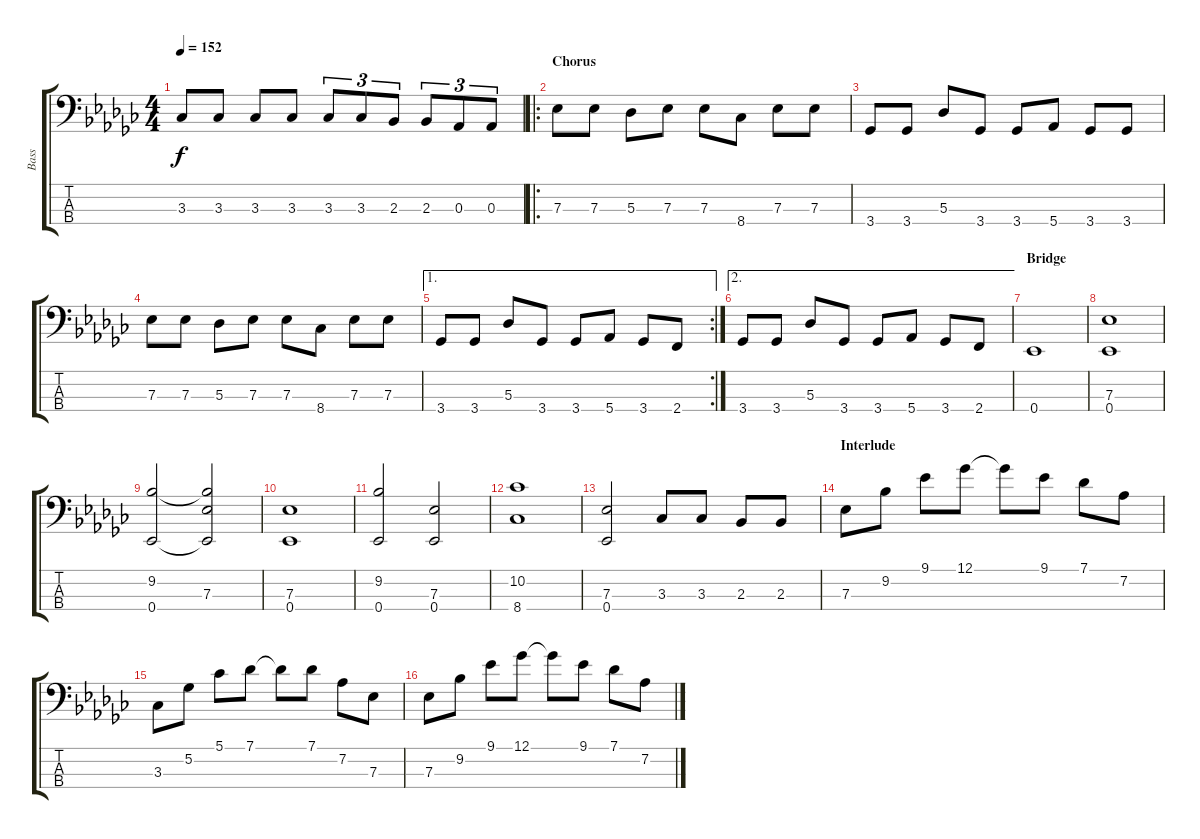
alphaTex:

\track ("Bass" "Bass") {instrument electricbasspick}
\staff {score tabs}
\tuning (Gb2 Db2 Ab1 Eb1) {hide}
\ts (4 4)
\tempo 152
\clef f4
\ks gb
3.3.8{dy f} 3.3.8 3.3.8 3.3.8 3.3.8{tu (3 2)} 3.3.8{tu (3 2)} 2.3.8{tu (3 2)} 2.3.8{tu (3 2)} 0.3.8{tu (3 2)} 0.3.8{tu (3 2)} |
\ro
\section ("" "Chorus")
7.3.8 7.3.8 5.3.8 7.3.8 7.3.8 8.4.8 7.3.8 7.3.8 |
3.4.8 3.4.8 5.3.8 3.4.8 3.4.8 5.4.8 3.4.8 3.4.8 |
7.3.8 7.3.8 5.3.8 7.3.8 7.3.8 8.4.8 7.3.8 7.3.8 |
\ae 1
\rc 2
3.4.8 3.4.8 5.3.8 3.4.8 3.4.8 5.4.8 3.4.8 2.4.8 |
\ae 2
3.4.8 3.4.8 5.3.8 3.4.8 3.4.8 5.4.8 3.4.8 2.4.8 |
\section ("" "Bridge")
0.4.1 |
(7.3 0.4).1 |
(9.2 0.4).2 (9.2{t} 7.3 0.4{t}).2 |
(7.3 0.4).1 |
(9.2 0.4).2 (7.3 0.4).2 |
(10.2 8.4).1 |
(7.3 0.4).2 3.3.8 3.3.8 2.3.8 2.3.8 |
\section ("" "Interlude")
7.3.8 9.2.8 9.1.8 12.1.8 12.1{t}.8 9.1.8 7.1.8 7.2.8 |
3.3.8 5.2.8 5.1.8 7.1.8 7.1{t}.8 7.1.8 7.2.8 7.3.8 |
7.3.8 9.2.8 9.1.8 12.1.8 12.1{t}.8 9.1.8 7.1.8 7.2.8
